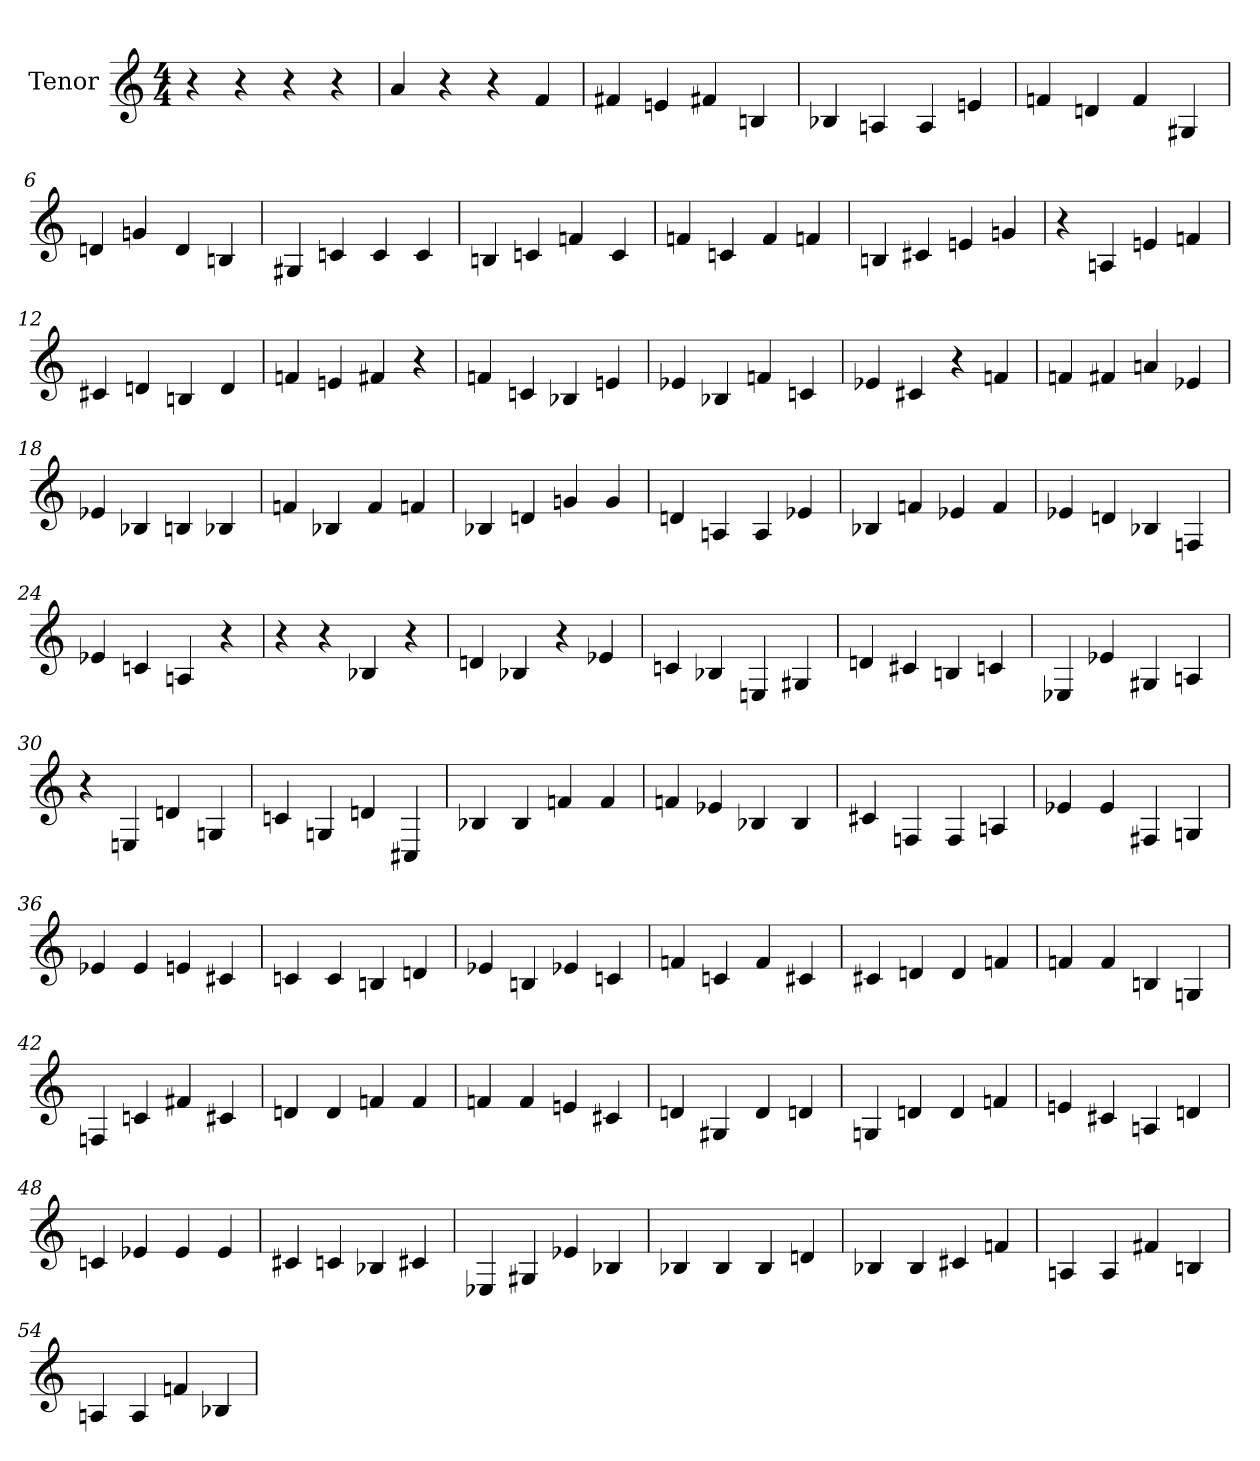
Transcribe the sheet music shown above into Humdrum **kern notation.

**kern
*part1
*staff1
*I"Tenor
*I'T
*clefG2
*M4/4
=1
4r
4r
4r
4r
=2
4a
4r
4r
4f
=3
4f#X
4en
4f#X
4Bn
=4
4B-X
4An
4A
4en
=5
4fn
4dn
4f
4G#X
=6
4dn
4gn
4d
4Bn
=7
4G#X
4cn
4c
4c
=8
4Bn
4cn
4fn
4c
=9
4fn
4cn
4f
4fn
=10
4Bn
4c#X
4en
4gn
=11
4r
4An
4en
4fn
=12
4c#X
4dn
4Bn
4d
=13
4fn
4en
4f#X
4r
=14
4fn
4cn
4B-X
4en
=15
4e-X
4B-X
4fn
4cn
=16
4e-X
4c#X
4r
4fn
=17
4fn
4f#X
4an
4e-X
=18
4e-X
4B-X
4Bn
4B-X
=19
4fn
4B-X
4f
4fn
=20
4B-X
4dn
4gn
4g
=21
4dn
4An
4A
4e-X
=22
4B-X
4fn
4e-X
4f
=23
4e-X
4dn
4B-X
4Fn
=24
4e-X
4cn
4An
4r
=25
4r
4r
4B-X
4r
=26
4dn
4B-X
4r
4e-X
=27
4cn
4B-X
4En
4G#X
=28
4dn
4c#X
4Bn
4cn
=29
4E-X
4e-X
4G#X
4An
=30
4r
4En
4dn
4Gn
=31
4cn
4Gn
4dn
4C#X
=32
4B-X
4B-
4fn
4f
=33
4fn
4e-X
4B-X
4B-
=34
4c#X
4Fn
4F
4An
=35
4e-X
4e-
4F#X
4Gn
=36
4e-X
4e-
4en
4c#X
=37
4cn
4c
4Bn
4dn
=38
4e-X
4Bn
4e-X
4cn
=39
4fn
4cn
4f
4c#X
=40
4c#X
4dn
4d
4fn
=41
4fn
4f
4Bn
4Gn
=42
4Fn
4cn
4f#X
4c#X
=43
4dn
4d
4fn
4f
=44
4fn
4f
4en
4c#X
=45
4dn
4G#X
4d
4dn
=46
4Gn
4dn
4d
4fn
=47
4en
4c#X
4An
4dn
=48
4cn
4e-X
4e-
4e-
=49
4c#X
4cn
4B-X
4c#X
=50
4E-X
4G#X
4e-X
4B-X
=51
4B-X
4B-
4B-
4dn
=52
4B-X
4B-
4c#X
4fn
=53
4An
4A
4f#X
4Bn
=54
4An
4A
4fn
4B-X
=
*-
